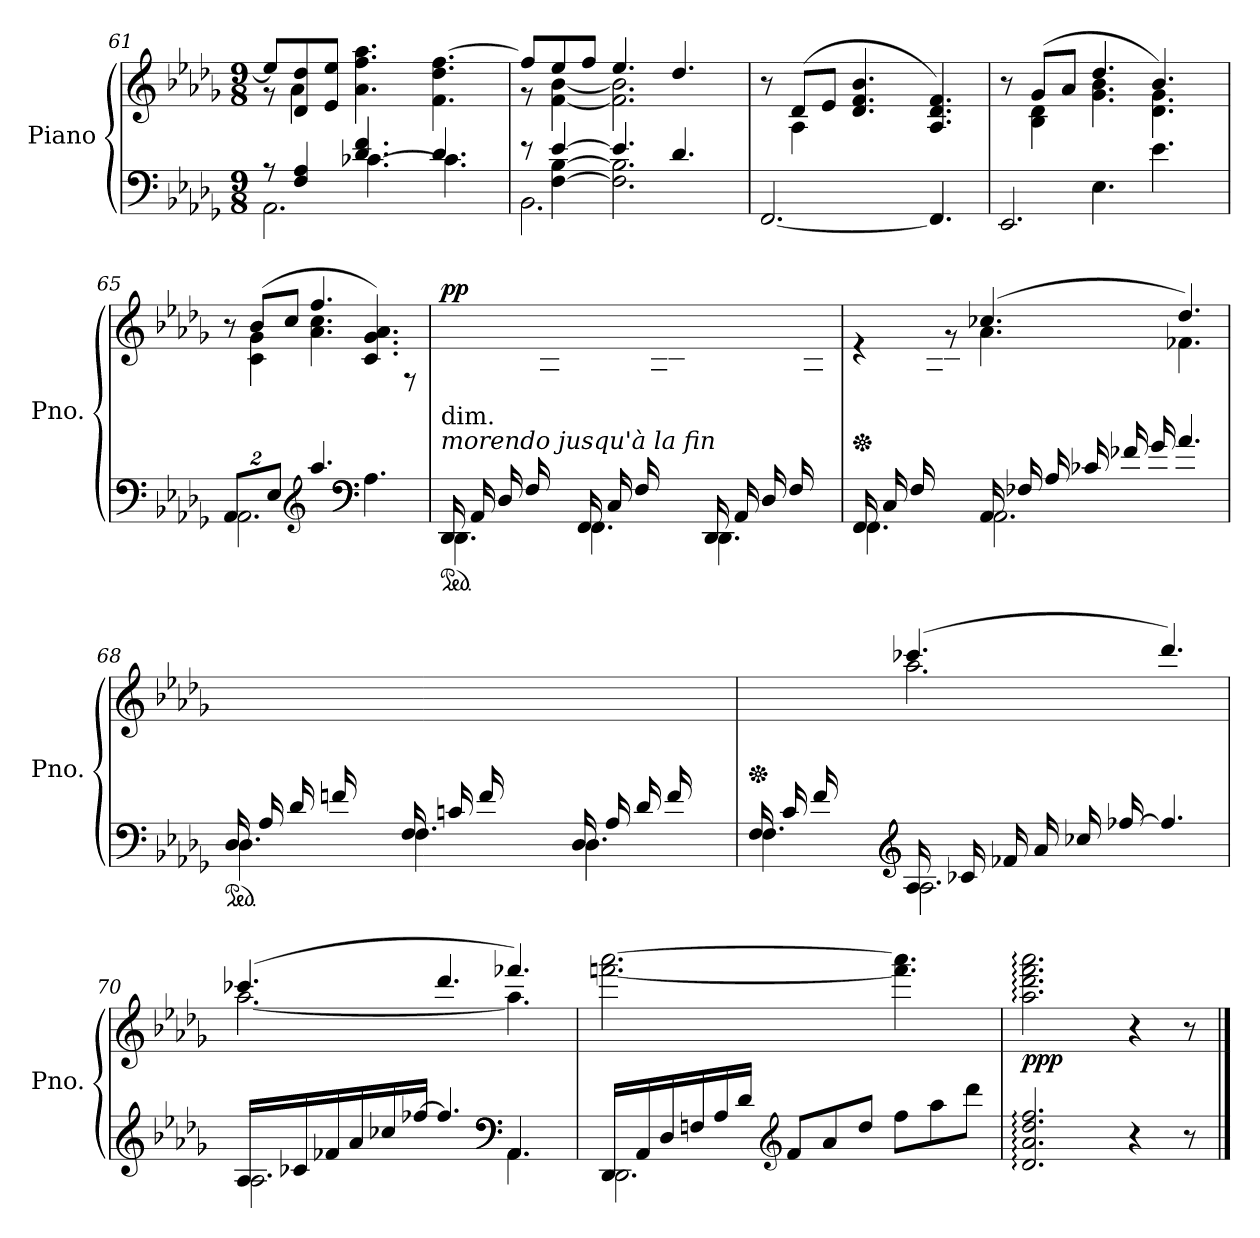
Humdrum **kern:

**kern	**kern	**dynam
*part1	*part1	*part1
*staff2	*staff1	*staff1/2
*I"Piano	*	*
*I'Pno.	*	*
*clefF4	*clefG2	*
*k[b-e-a-d-g-]	*k[b-e-a-d-g-]	*
*M9/8	*M9/8	*
=61	=61	=61
*^	*^	*
*	*^	*	*	*
8r	2.AA-\	4.ryy	8ee-/L]	8r	.
4F/ 4A-/	.	.	8d-/ 8dd-/	4a-\	.
.	.	.	8e-/ 8ee-/J	.	.
4.d-/ 4.f/	.	[4.c-X\	4.a-\ 4.ff\ 4.aa-\	4ryy	.
.	.	.	.	2ryy	.
4.d-/	4ryy	4.c-\]	4.f\ 4.dd-\ [4.ff\	.	.
.	8ryy	.	.	.	.
=62	=62	=62	=62	=62	=62
8r	2.BB-\	8ryy	8ff/L]	8r	.
[4e-/	.	[4F\ [4B-\	8ee-/	[4f\ [4b-\	.
.	.	.	8ff/J	.	.
4.e-/]	.	2.F\] 2.B-\]	4.ee-/	2.f\] 2.b-\]	.
4.d-/	4ryy	.	4.dd-/	.	.
.	8ryy	.	.	.	.
*v	*v	*v	*	*	*
=63	=63	=63	=63
[2.FF/	8r	8ryy	.
.	(>8d-/L	4A-\	.
.	8e-/J	.	.
.	4.d-/ 4.f/ 4.b-/	4ryy	.
.	.	2ryy	.
4.FF/]	4.A-/ 4.d-/ 4.f/)	.	.
=64	=64	=64	=64
*^	*	*	*
2.EE-/	4.ryy	8r	8ryy	.
.	.	(>8g-/L	4B-\ 4d-\	.
.	.	8a-/J	.	.
.	4.E-\	4.dd-/	4.g-\ 4.b-\	.
4.e-\	4ryy	4.b-/)	4.d-\ 4.g-\	.
.	8ryy	.	.	.
!!LO:LB:g=z	!!
=65	=65	=65	=65	=65
*Xbrackettup	*	*	*	*
16%3AA-/L	2.AA-\	8r	8ryy	.
.	.	(>8b-/L	4c\ 4g-\	.
16%3E-/J	.	.	.	.
.	.	8cc/J	.	.
*clefG2	*	*	*	*
4.aa-/	.	4.ff/	4.a-\ 4.cc\	.
*clefF4	*	*	*	*
4.A-\	4ryy	4.c/ 4.g-/ 4.a-/)	4ryy	.
.	8ryy	.	8r	.
=66	=66	=66	=66	=66
*ped	*	*	*	*
!	!	!LO:TX:b:t=dim.	!	!
!LO:TX:a:i:t=morendo jusqu'à la fin	!	!	!	!
!	!LO:N:head=solid	!	!	!LO:DY:a
(>16DD-/LL	4.DD-\	1ryy	4ryy	pp
16AA-/	.	.	.	.
16D-/	.	.	.	.
16F/	.	.	.	.
8ryy	.	.	16A-\	.
.	.	.	16d-\JJ)	.
!	!LO:N:head=solid	!	!	!
(>16FF/LL	4.FF\	.	8.ryy	.
16C/	.	.	.	.
16F/	.	.	.	.
8.ryy	.	.	16A-\	.
.	.	.	16c\	.
.	.	.	16f\JJ)	.
!	!LO:N:head=solid	!	!	!
(>16DD-/LL	4.DD-\	.	4ryy	.
16AA-/	.	.	.	.
16D-/	.	.	.	.
16F/	.	.	.	.
8ryy	.	8ryy	16A-\	.
.	.	.	16d-\JJ)	.
!!LO:LB:g=z
=67	=67	=67	=67	=67
!	!LO:N:head=solid	!	!	!
*	*	*v	*v	*
*	*	*Xped	*
*	*	*^	*
*	*	*	*^	*
(>16FF/LL	4.FF\	4re	4.ryy	8.ryy	.
16C/	.	.	.	.	.
16F/	.	.	.	.	.
8.ryy	.	.	.	16A-\	.
.	.	8rg	.	16c\	.
.	.	.	.	16f\JJ)	.
16AA-/LL	2.AA-\	(>4.cc-X/	4.a-\	2.ryy	.
16F-X/	.	.	.	.	.
16A-/	.	.	.	.	.
16c-X/	.	.	.	.	.
16f-X/	.	.	.	.	.
16g-/JJ	.	.	.	.	.
4.a-/	.	4.dd-/)	4.f-X\	.	.
*	*	*v	*v	*v	*
=68	=68	=68	=68
*ped	*	*	*
*	*	*^	*
!	!LO:N:head=solid	!	!	!
(>16D-/LL	4.D-\	1ryy	4ryy	.
16A-/	.	.	.	.
16d-/	.	.	.	.
16fn/	.	.	.	.
8ryy	.	.	16a-\	.
.	.	.	16dd-\JJ)	.
!	!LO:N:head=solid	!	!	!
(>16F/LL	4.F\	.	8.ryy	.
16cn/	.	.	.	.
16f/	.	.	.	.
8.ryy	.	.	16a-\	.
.	.	.	16cc\	.
.	.	.	16ff\JJ)	.
!	!LO:N:head=solid	!	!	!
(>16D-/LL	4.D-\	.	4ryy	.
16A-/	.	.	.	.
16d-/	.	.	.	.
16f/	.	.	.	.
8ryy	.	8ryy	16a-\	.
.	.	.	16dd-\JJ)	.
!!LO:LB:g=z
=69	=69	=69	=69	=69
!	!LO:N:head=solid	!	!	!
*	*	*v	*v	*
*	*	*Xped	*
*	*	*^	*
*	*	*	*^	*
(>16F/LL	4.F\	4.ryy	4.ryy	8.ryy	.
16c/	.	.	.	.	.
16f/	.	.	.	.	.
8.ryy	.	.	.	16a-\	.
.	.	.	.	16cc\	.
.	.	.	.	16ff\JJ)	.
*clefG2	*	*	*	*	*
!	!LO:N:head=open	!	!	!	!
16A-/LL	2.A-\	(>4.ccc-X/	2.aa-\	2.ryy	.
16c-X/	.	.	.	.	.
16f-X/	.	.	.	.	.
16a-/	.	.	.	.	.
16cc-X/	.	.	.	.	.
[16ff-X/JJ	.	.	.	.	.
4.ff-/]	.	4.ddd-/)	.	.	.
*	*	*	*v	*v	*
=70	=70	=70	=70	=70
16A-/LL	2.A-\	(>4.ccc-X/	[2.aa-\	.
16c-X/	.	.	.	.
16f-X/	.	.	.	.
16a-/	.	.	.	.
16cc-X/	.	.	.	.
[16ff-X/JJ	.	.	.	.
4.ff-/]	.	4.ddd-/	.	.
*clefF4	*	*	*	*
4.AA-/	4.AA-\	4.fff-X/)	4.aa-\]	.
*	*	*v	*v	*
!!LO:PB:g=z
=71	=71	=71	=71
16DD-/LL	2.DD-\	[2.fffn\ [2.aaa-\	.
16AA-/	.	.	.
16D-/	.	.	.
16Fn/	.	.	.
16A-/	.	.	.
16d-/JJ	.	.	.
*clefG2	*	*	*
8f/L	.	.	.
8a-/	.	.	.
8dd-/J	.	.	.
8ff\L	4ryy	4.fff\] 4.aaa-\]	.
8aa-\	.	.	.
8ddd-\J	8ryy	.	.
=72	=72	=72	=72
!	!	!	!LO:DY:b
*v	*v	*	*
2.d-/: 2.a-/: 2.dd-/: 2.ff/:	2.aa-\: 2.ddd-\: 2.fff\: 2.aaa-\:	ppp
4r	4r	.
8r	8r	.
==	==	==
*-	*-	*-
